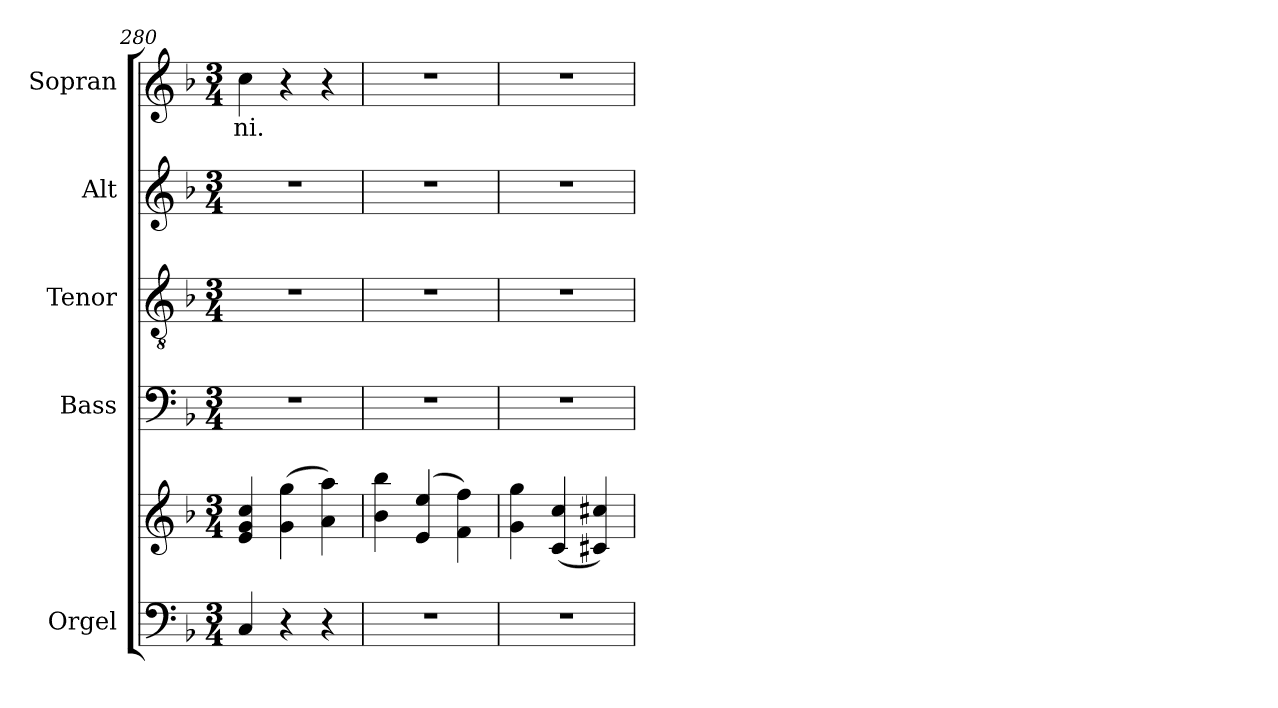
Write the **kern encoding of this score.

**kern	**kern	**kern	**kern	**kern	**kern	**text
*part5	*part5	*part4	*part3	*part2	*part1	*part1
*staff6	*staff5	*staff4	*staff3	*staff2	*staff1	*staff1
*I"Orgel	*	*I"Bass	*I"Tenor	*I"Alt	*I"Sopran	*
*I'Org.	*	*I'B.	*I'T.	*I'A.	*I'S.	*
*clefF4	*clefG2	*clefF4	*clefGv2	*clefG2	*clefG2	*
*k[b-]	*k[b-]	*k[b-]	*k[b-]	*k[b-]	*k[b-]	*
*F:	*F:	*F:	*F:	*F:	*F:	*
*M3/4	*M3/4	*M3/4	*M3/4	*M3/4	*M3/4	*
=280	=280	=280	=280	=280	=280	=280
!	!	!	!	!	!	!LO:LY:b
4C/	4e/ 4g/ 4cc/	2.r	2.r	2.r	4cc\	-ni.
4r	(>4g\ 4gg\	.	.	.	4r	.
4r	4a\ 4aa\)	.	.	.	4r	.
=281	=281	=281	=281	=281	=281	=281
2.r	4b-\ 4bb-\	2.r	2.r	2.r	2.r	.
.	(4e/ 4ee/	.	.	.	.	.
.	4f\ 4ff\)	.	.	.	.	.
=282	=282	=282	=282	=282	=282	=282
2.r	4g\ 4gg\	2.r	2.r	2.r	2.r	.
.	(<4c/ 4cc/	.	.	.	.	.
.	4c#X/ 4cc#X/)	.	.	.	.	.
=	=	=	=	=	=	=
*-	*-	*-	*-	*-	*-	*-
